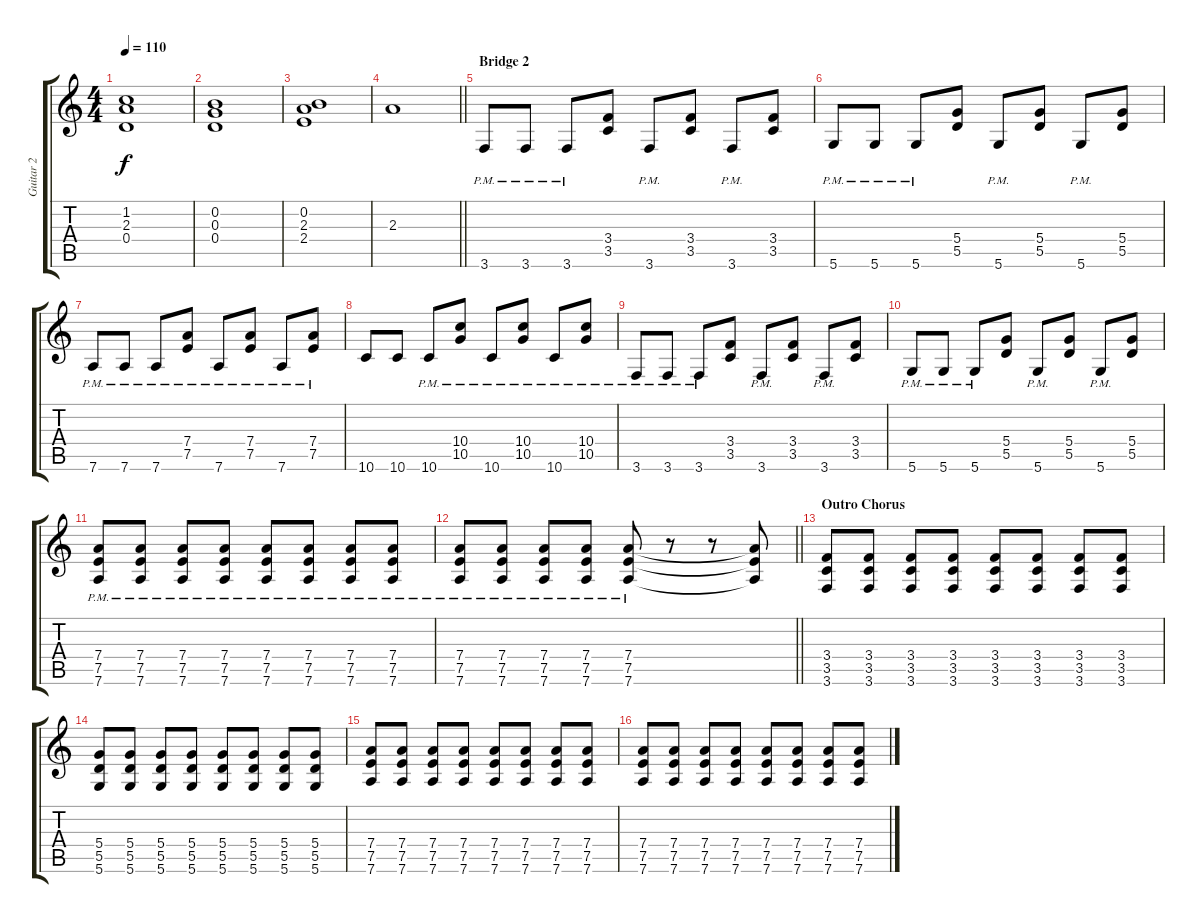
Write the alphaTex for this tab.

\track ("Guitar 2" "Guitar 2") {instrument acousticguitarsteel}
\staff {score tabs}
\tuning (E4 B3 G3 D3 A2 D2) {hide}
\ts (4 4)
\tempo 110
\clef g2
\ks c
(1.2 2.3 0.4).1{dy f} |
(0.2 0.3 0.4).1 |
(0.2 2.3 2.4).1 |
\barLineRight lightlight
2.3.1 |
\section ("" "Bridge 2")
3.6{pm}.8 3.6{pm}.8 3.6{pm}.8 (3.4 3.5).8 3.6{pm}.8 (3.4 3.5).8 3.6{pm}.8 (3.4 3.5).8 |
5.6{pm}.8 5.6{pm}.8 5.6{pm}.8 (5.4 5.5).8 5.6{pm}.8 (5.4 5.5).8 5.6{pm}.8 (5.4 5.5).8 |
7.6{pm}.8 7.6{pm}.8 7.6{pm}.8 (7.4{pm} 7.5{pm}).8 7.6{pm}.8 (7.4{pm} 7.5{pm}).8 7.6{pm}.8 (7.4{pm} 7.5{pm}).8 |
10.6.8 10.6.8 10.6{pm}.8 (10.4{pm} 10.5{pm}).8 10.6{pm}.8 (10.4{pm} 10.5{pm}).8 10.6{pm}.8 (10.4{pm} 10.5{pm}).8 |
3.6{pm}.8 3.6{pm}.8 3.6{pm}.8 (3.4 3.5).8 3.6{pm}.8 (3.4 3.5).8 3.6{pm}.8 (3.4 3.5).8 |
5.6{pm}.8 5.6{pm}.8 5.6{pm}.8 (5.4 5.5).8 5.6{pm}.8 (5.4 5.5).8 5.6{pm}.8 (5.4 5.5).8 |
(7.4{pm} 7.5{pm} 7.6{pm}).8 (7.4{pm} 7.5{pm} 7.6{pm}).8 (7.4{pm} 7.5{pm} 7.6{pm}).8 (7.4{pm} 7.5{pm} 7.6{pm}).8 (7.4{pm} 7.5{pm} 7.6{pm}).8 (7.4{pm} 7.5{pm} 7.6{pm}).8 (7.4{pm} 7.5{pm} 7.6{pm}).8 (7.4{pm} 7.5{pm} 7.6{pm}).8 |
\barLineRight lightlight
(7.4{pm} 7.5{pm} 7.6{pm}).8 (7.4{pm} 7.5{pm} 7.6{pm}).8 (7.4{pm} 7.5{pm} 7.6{pm}).8 (7.4{pm} 7.5{pm} 7.6{pm}).8 (7.4{pm} 7.5{pm} 7.6{pm}).8 r.8 r.8 (7.4{t} 7.5{t} 7.6{t}).8 |
\section ("" "Outro Chorus")
(3.4 3.5 3.6).8 (3.4 3.5 3.6).8 (3.4 3.5 3.6).8 (3.4 3.5 3.6).8 (3.4 3.5 3.6).8 (3.4 3.5 3.6).8 (3.4 3.5 3.6).8 (3.4 3.5 3.6).8 |
(5.4 5.5 5.6).8 (5.4 5.5 5.6).8 (5.4 5.5 5.6).8 (5.4 5.5 5.6).8 (5.4 5.5 5.6).8 (5.4 5.5 5.6).8 (5.4 5.5 5.6).8 (5.4 5.5 5.6).8 |
(7.4 7.5 7.6).8 (7.4 7.5 7.6).8 (7.4 7.5 7.6).8 (7.4 7.5 7.6).8 (7.4 7.5 7.6).8 (7.4 7.5 7.6).8 (7.4 7.5 7.6).8 (7.4 7.5 7.6).8 |
(7.4 7.5 7.6).8 (7.4 7.5 7.6).8 (7.4 7.5 7.6).8 (7.4 7.5 7.6).8 (7.4 7.5 7.6).8 (7.4 7.5 7.6).8 (7.4 7.5 7.6).8 (7.4 7.5 7.6).8
